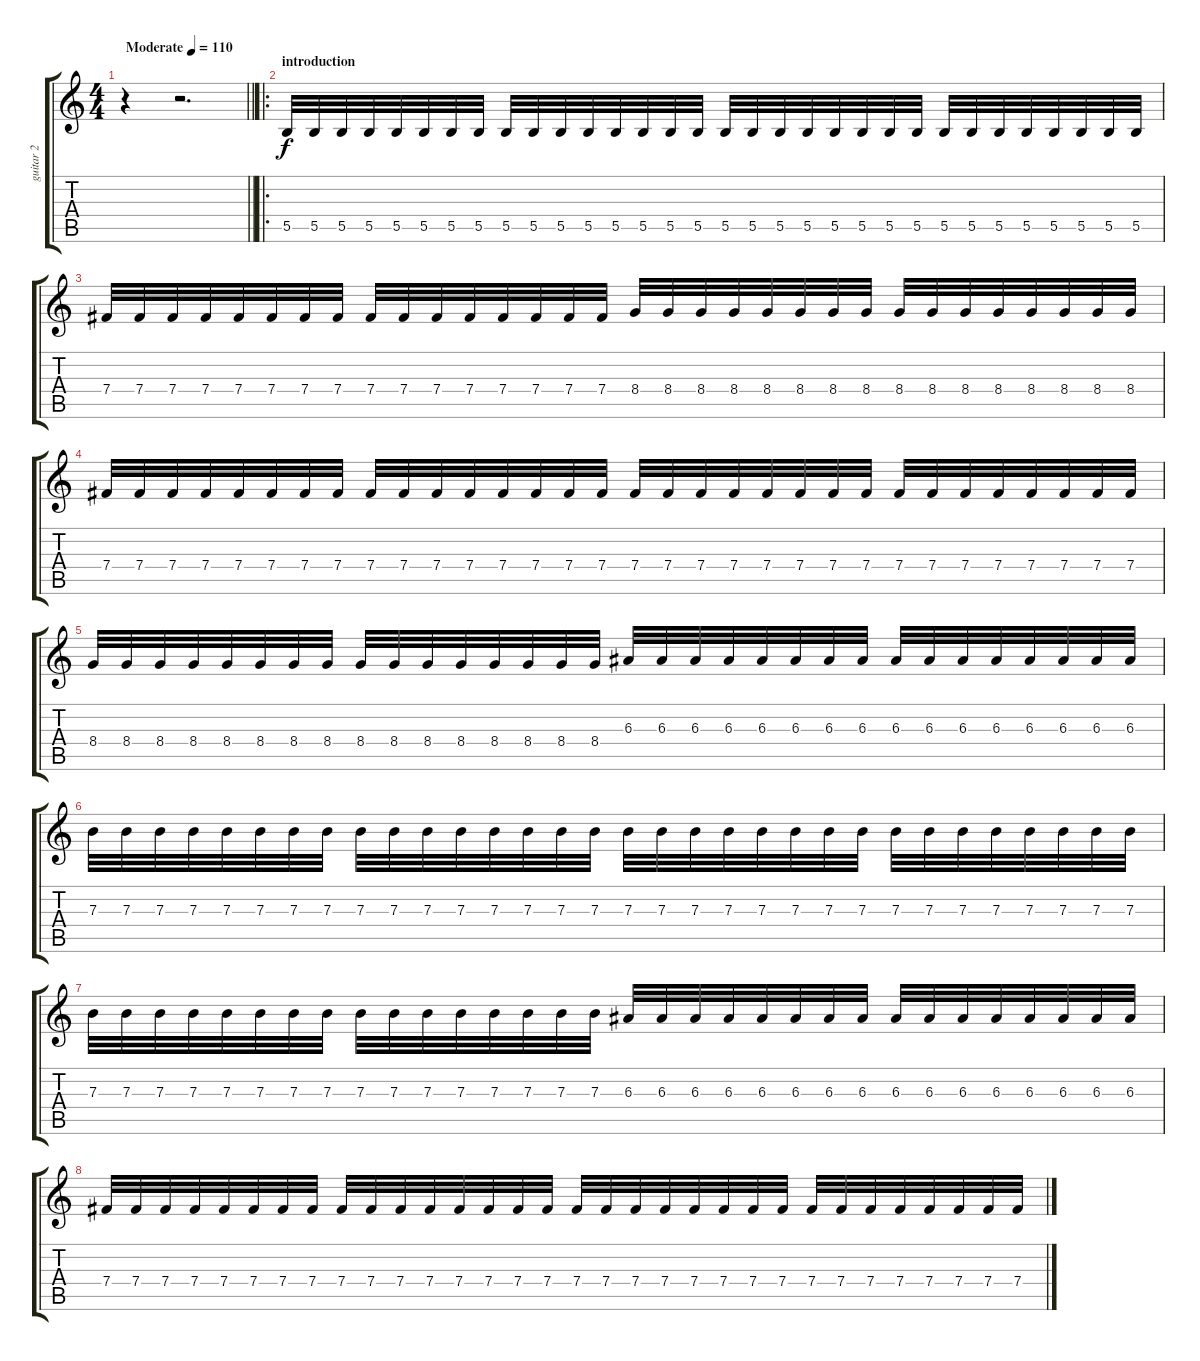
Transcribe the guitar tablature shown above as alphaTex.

\track ("guitar 2" "guitar 2") {instrument distortionguitar}
\staff {score tabs}
\tuning (Db4 Ab3 E3 B2 Gb2 B1) {hide}
\ts (4 4)
\tempo (110 "Moderate")
\clef g2
\barLineRight lightlight
\ks c
r.4{dy f instrument distortionguitar} r.2{d} |
\ro
\section ("" "introduction")
5.5.32 5.5.32 5.5.32 5.5.32 5.5.32 5.5.32 5.5.32 5.5.32 5.5.32 5.5.32 5.5.32 5.5.32 5.5.32 5.5.32 5.5.32 5.5.32 5.5.32 5.5.32 5.5.32 5.5.32 5.5.32 5.5.32 5.5.32 5.5.32 5.5.32 5.5.32 5.5.32 5.5.32 5.5.32 5.5.32 5.5.32 5.5.32 |
7.4.32 7.4.32 7.4.32 7.4.32 7.4.32 7.4.32 7.4.32 7.4.32 7.4.32 7.4.32 7.4.32 7.4.32 7.4.32 7.4.32 7.4.32 7.4.32 8.4.32 8.4.32 8.4.32 8.4.32 8.4.32 8.4.32 8.4.32 8.4.32 8.4.32 8.4.32 8.4.32 8.4.32 8.4.32 8.4.32 8.4.32 8.4.32 |
7.4.32 7.4.32 7.4.32 7.4.32 7.4.32 7.4.32 7.4.32 7.4.32 7.4.32 7.4.32 7.4.32 7.4.32 7.4.32 7.4.32 7.4.32 7.4.32 7.4.32 7.4.32 7.4.32 7.4.32 7.4.32 7.4.32 7.4.32 7.4.32 7.4.32 7.4.32 7.4.32 7.4.32 7.4.32 7.4.32 7.4.32 7.4.32 |
8.4.32 8.4.32 8.4.32 8.4.32 8.4.32 8.4.32 8.4.32 8.4.32 8.4.32 8.4.32 8.4.32 8.4.32 8.4.32 8.4.32 8.4.32 8.4.32 6.3.32 6.3.32 6.3.32 6.3.32 6.3.32 6.3.32 6.3.32 6.3.32 6.3.32 6.3.32 6.3.32 6.3.32 6.3.32 6.3.32 6.3.32 6.3.32 |
7.3.32 7.3.32 7.3.32 7.3.32 7.3.32 7.3.32 7.3.32 7.3.32 7.3.32 7.3.32 7.3.32 7.3.32 7.3.32 7.3.32 7.3.32 7.3.32 7.3.32 7.3.32 7.3.32 7.3.32 7.3.32 7.3.32 7.3.32 7.3.32 7.3.32 7.3.32 7.3.32 7.3.32 7.3.32 7.3.32 7.3.32 7.3.32 |
7.3.32 7.3.32 7.3.32 7.3.32 7.3.32 7.3.32 7.3.32 7.3.32 7.3.32 7.3.32 7.3.32 7.3.32 7.3.32 7.3.32 7.3.32 7.3.32 6.3.32 6.3.32 6.3.32 6.3.32 6.3.32 6.3.32 6.3.32 6.3.32 6.3.32 6.3.32 6.3.32 6.3.32 6.3.32 6.3.32 6.3.32 6.3.32 |
7.4.32 7.4.32 7.4.32 7.4.32 7.4.32 7.4.32 7.4.32 7.4.32 7.4.32 7.4.32 7.4.32 7.4.32 7.4.32 7.4.32 7.4.32 7.4.32 7.4.32 7.4.32 7.4.32 7.4.32 7.4.32 7.4.32 7.4.32 7.4.32 7.4.32 7.4.32 7.4.32 7.4.32 7.4.32 7.4.32 7.4.32 7.4.32
